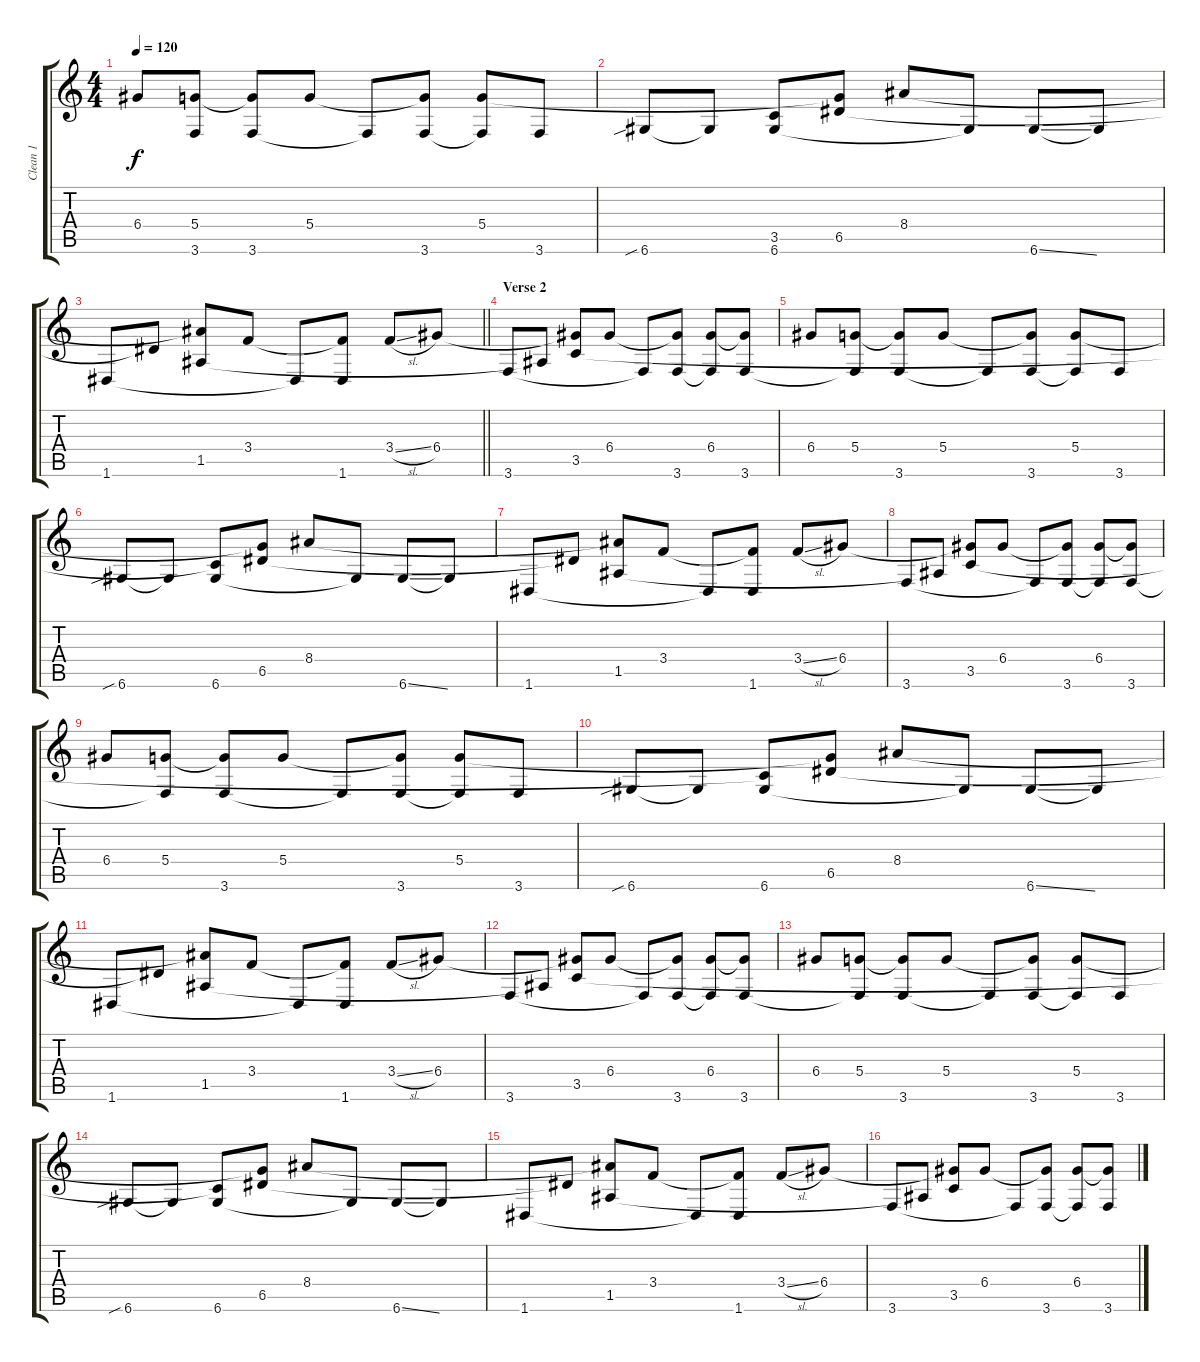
\track ("Clean 1" "Clean 1") {instrument electricguitarclean}
\staff {score tabs}
\tuning (E4 B3 G3 D3 A2 D2) {hide}
\ts (4 4)
\tempo 120
\clef g2
\ks c
6.4.8{dy f} (5.4 3.6{t}).8 (5.4{t} 3.6).8 5.4.8 3.6{t}.8 (5.4{t} 3.6).8 (5.4 3.6{t}).8 3.6.8 |
6.6{sib}.8 6.6{t}.8 (3.5{t} 6.6).8 (5.4{t} 6.5).8 8.4.8 6.6{t}.8 6.6{ss}.8 6.6{t}.8 |
\barLineRight lightlight
1.6.8 6.5{t}.8 (8.4{t} 1.5).8 3.4.8 1.6{t}.8 (3.4{t} 1.6).8 3.4{sl}.8 6.4.8 |
\section ("" "Verse 2")
3.6.8 1.5{t}.8 (6.4{t} 3.5).8 6.4.8 3.6{t}.8 (6.4{t} 3.6).8 (6.4 3.6{t}).8 (6.4{t} 3.6).8 |
6.4.8 (5.4 3.6{t}).8 (5.4{t} 3.6).8 5.4.8 3.6{t}.8 (5.4{t} 3.6).8 (5.4 3.6{t}).8 3.6.8 |
6.6{sib}.8 6.6{t}.8 (3.5{t} 6.6).8 (5.4{t} 6.5).8 8.4.8 6.6{t}.8 6.6{ss}.8 6.6{t}.8 |
1.6.8 6.5{t}.8 (8.4{t} 1.5).8 3.4.8 1.6{t}.8 (3.4{t} 1.6).8 3.4{sl}.8 6.4.8 |
3.6.8 1.5{t}.8 (6.4{t} 3.5).8 6.4.8 3.6{t}.8 (6.4{t} 3.6).8 (6.4 3.6{t}).8 (6.4{t} 3.6).8 |
6.4.8 (5.4 3.6{t}).8 (5.4{t} 3.6).8 5.4.8 3.6{t}.8 (5.4{t} 3.6).8 (5.4 3.6{t}).8 3.6.8 |
6.6{sib}.8 6.6{t}.8 (3.5{t} 6.6).8 (5.4{t} 6.5).8 8.4.8 6.6{t}.8 6.6{ss}.8 6.6{t}.8 |
1.6.8 6.5{t}.8 (8.4{t} 1.5).8 3.4.8 1.6{t}.8 (3.4{t} 1.6).8 3.4{sl}.8 6.4.8 |
3.6.8 1.5{t}.8 (6.4{t} 3.5).8 6.4.8 3.6{t}.8 (6.4{t} 3.6).8 (6.4 3.6{t}).8 (6.4{t} 3.6).8 |
6.4.8 (5.4 3.6{t}).8 (5.4{t} 3.6).8 5.4.8 3.6{t}.8 (5.4{t} 3.6).8 (5.4 3.6{t}).8 3.6.8 |
6.6{sib}.8 6.6{t}.8 (3.5{t} 6.6).8 (5.4{t} 6.5).8 8.4.8 6.6{t}.8 6.6{ss}.8 6.6{t}.8 |
1.6.8 6.5{t}.8 (8.4{t} 1.5).8 3.4.8 1.6{t}.8 (3.4{t} 1.6).8 3.4{sl}.8 6.4.8 |
3.6.8 1.5{t}.8 (6.4{t} 3.5).8 6.4.8 3.6{t}.8 (6.4{t} 3.6).8 (6.4 3.6{t}).8 (6.4{t} 3.6).8
